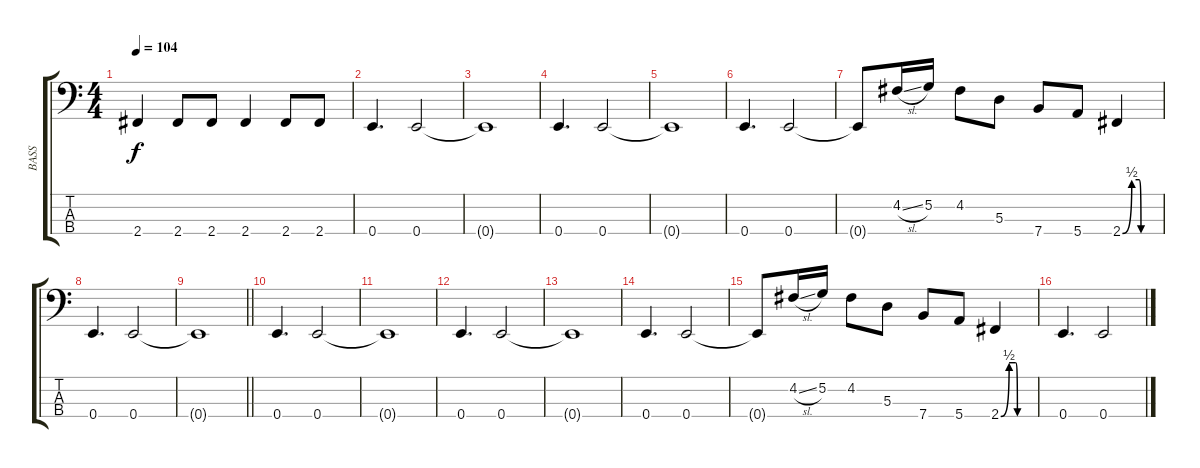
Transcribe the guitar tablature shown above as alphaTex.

\track ("BASS" "BASS") {instrument electricbassfinger}
\staff {score tabs}
\tuning (G2 D2 A1 E1) {hide}
\ts (4 4)
\tempo 104
\clef f4
\ks c
2.4.4{dy f} 2.4.8 2.4.8 2.4.4 2.4.8 2.4.8 |
0.4.4{d} 0.4.2 |
0.4{t}.1 |
0.4.4{d} 0.4.2 |
0.4{t}.1 |
0.4.4{d} 0.4.2 |
0.4{t}.8 4.2{sl}.16{volume 6} 5.2.16 4.2.8 5.3.8 7.4.8 5.4.8 2.4{be (custom 0 0 15 2 27 2 30 0 60 0)}.4 |
0.4.4{d volume 12} 0.4.2 |
\barLineRight lightlight
0.4{t}.1 |
0.4.4{d} 0.4.2 |
0.4{t}.1 |
0.4.4{d} 0.4.2 |
0.4{t}.1 |
0.4.4{d} 0.4.2 |
0.4{t}.8 4.2{sl}.16{volume 6} 5.2.16 4.2.8 5.3.8 7.4.8{txt ""} 5.4.8 2.4{be (custom 0 0 15 2 27 2 30 0 60 0)}.4 |
0.4.4{d} 0.4.2
